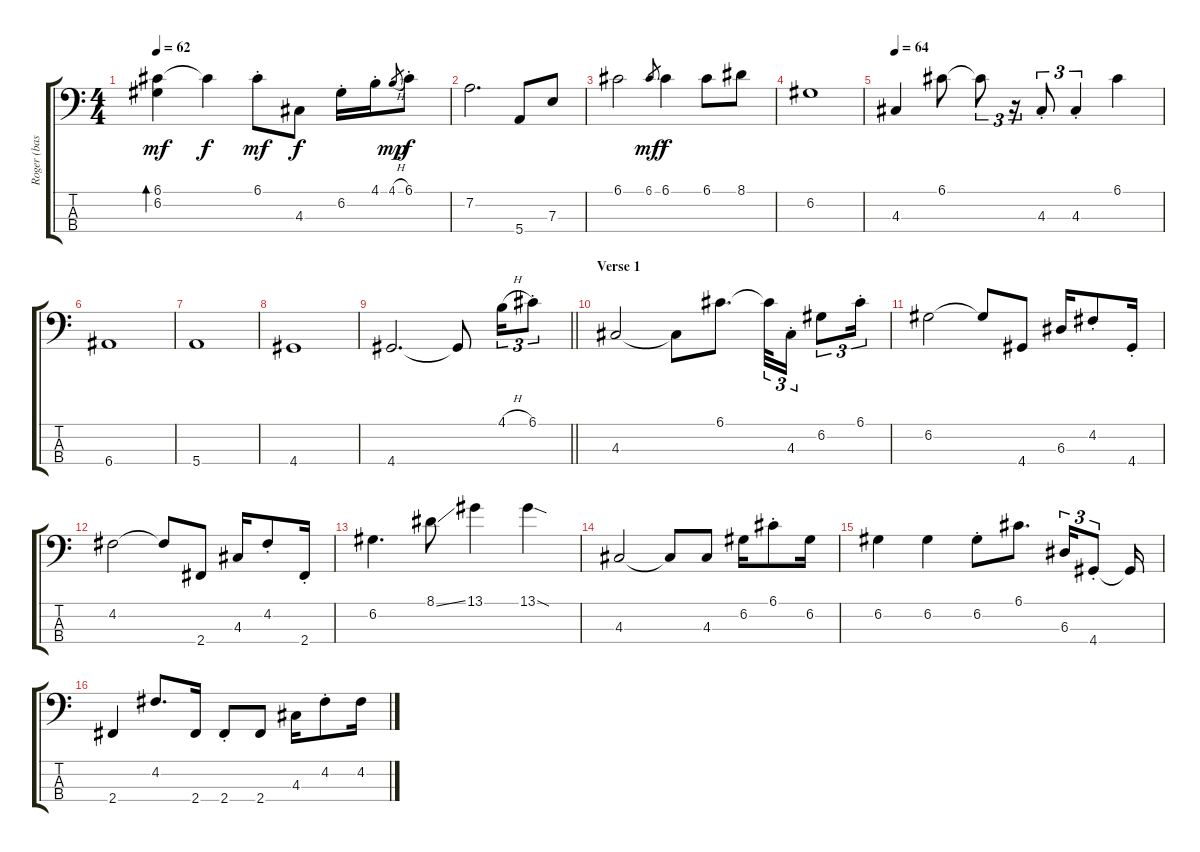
\track ("Roger (bass pick)" "Roger (bas") {instrument electricbasspick}
\staff {score tabs}
\tuning (G2 D2 A1 E1) {hide}
\ts (4 4)
\tempo 62
\clef f4
\ks c
(6.1 6.2).4{bd 120 dy mf} 6.1{t}.4{dy f} 6.1{st}.8{dy mf} 4.3.8{dy f} 6.2{st}.16 4.1{st}.16 4.1{h}.8{gr dy mp} 6.1{st}.8{dy f} |
7.2.2{d} 5.4.8 7.3.8 |
6.1.2 6.1.8{gr dy mf} 6.1.4{dy f} 6.1.8 8.1.8 |
6.2.1 |
\tempo 64
4.3.4 6.1.8 6.1{t}.8{tu (3 2)} r.16{tu (3 2)} 4.3{st}.8{tu (3 2)} 4.3{st}.4{tu (3 2)} 6.1.4 |
6.4.1 |
5.4.1 |
4.4.1 |
\barLineRight lightlight
4.4.2{d} 4.4{t}.8 4.1{h}.16{tu (3 2)} 6.1{st}.8{tu (3 2)} |
\section ("" "Verse 1")
4.3.2 4.3{t}.8 6.1.8{d} 6.1{t}.32{tu (3 2)} 4.3{st}.16{tu (3 2)} 6.2.8{tu (3 2)} 6.1{st}.16{tu (3 2)} |
6.2.2 6.2{t}.8 4.4.8 6.3.16 4.2{st}.8 4.4{st}.16 |
4.2.2 4.2{t}.8 2.4.8 4.3.16 4.2{st}.8 2.4{st}.16 |
6.2.4{d} 8.1{ss}.8 13.1.4 13.1{sod}.4 |
4.3.2 4.3{t}.8 4.3.8 6.2.16 6.1{st}.8 6.2.16 |
6.2.4 6.2.4 6.2{st}.8 6.1.8{d} 6.3.16{tu (3 2)} 4.4{st}.8{tu (3 2)} 4.4{t}.16 |
2.4.4 4.2.8{d} 2.4.16 2.4{st}.8 2.4.8 4.3.16 4.2{st}.8 4.2.16
